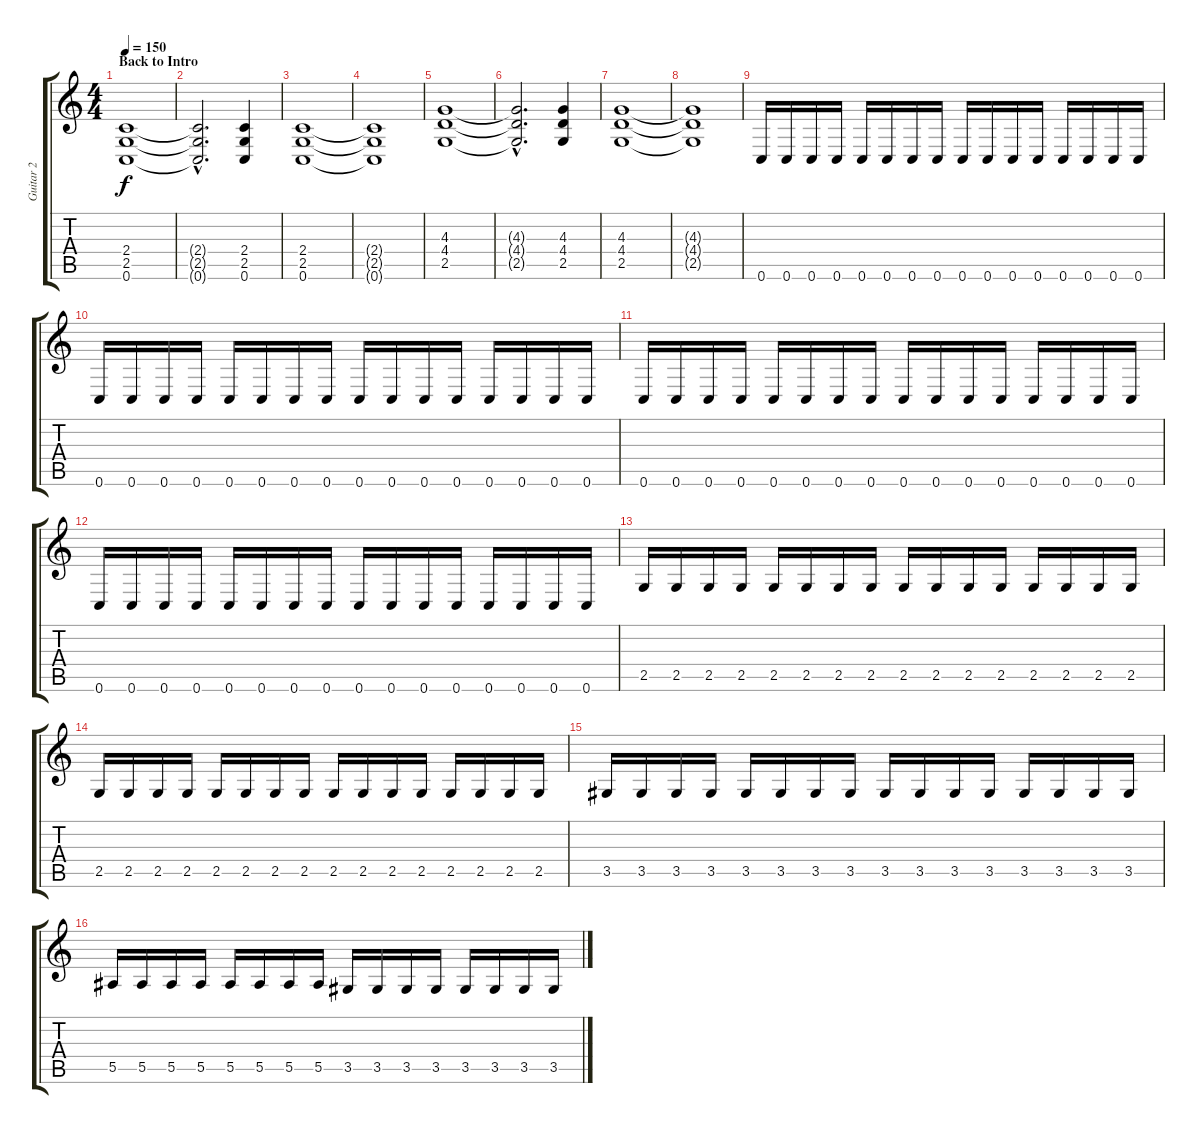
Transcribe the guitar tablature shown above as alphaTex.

\track ("Guitar 2" "Guitar 2") {instrument distortionguitar}
\staff {score tabs}
\tuning (C4 G3 Eb3 Bb2 F2 C2) {hide}
\ts (4 4)
\section ("" "Back to Intro")
\tempo 150
\clef g2
\ks c
(2.4 2.5 0.6).1{dy f} |
(2.4{hac t} 2.5{hac t} 0.6{hac t}).2{d} (2.4 2.5 0.6).4 |
(2.4 2.5 0.6).1 |
(2.4{t} 2.5{t} 0.6{t}).1 |
(4.3 4.4 2.5).1 |
(4.3{hac t} 4.4{hac t} 2.5{hac t}).2{d} (4.3 4.4 2.5).4 |
(4.3 4.4 2.5).1 |
(4.3{t} 4.4{t} 2.5{t}).1 |
0.6.16 0.6.16 0.6.16 0.6.16 0.6.16 0.6.16 0.6.16 0.6.16 0.6.16 0.6.16 0.6.16 0.6.16 0.6.16 0.6.16 0.6.16 0.6.16 |
0.6.16 0.6.16 0.6.16 0.6.16 0.6.16 0.6.16 0.6.16 0.6.16 0.6.16 0.6.16 0.6.16 0.6.16 0.6.16 0.6.16 0.6.16 0.6.16 |
0.6.16 0.6.16 0.6.16 0.6.16 0.6.16 0.6.16 0.6.16 0.6.16 0.6.16 0.6.16 0.6.16 0.6.16 0.6.16 0.6.16 0.6.16 0.6.16 |
0.6.16 0.6.16 0.6.16 0.6.16 0.6.16 0.6.16 0.6.16 0.6.16 0.6.16 0.6.16 0.6.16 0.6.16 0.6.16 0.6.16 0.6.16 0.6.16 |
2.5.16 2.5.16 2.5.16 2.5.16 2.5.16 2.5.16 2.5.16 2.5.16 2.5.16 2.5.16 2.5.16 2.5.16 2.5.16 2.5.16 2.5.16 2.5.16 |
2.5.16 2.5.16 2.5.16 2.5.16 2.5.16 2.5.16 2.5.16 2.5.16 2.5.16 2.5.16 2.5.16 2.5.16 2.5.16 2.5.16 2.5.16 2.5.16 |
3.5.16 3.5.16 3.5.16 3.5.16 3.5.16 3.5.16 3.5.16 3.5.16 3.5.16 3.5.16 3.5.16 3.5.16 3.5.16 3.5.16 3.5.16 3.5.16 |
5.5.16 5.5.16 5.5.16 5.5.16 5.5.16 5.5.16 5.5.16 5.5.16 3.5.16 3.5.16 3.5.16 3.5.16 3.5.16 3.5.16 3.5.16 3.5.16
